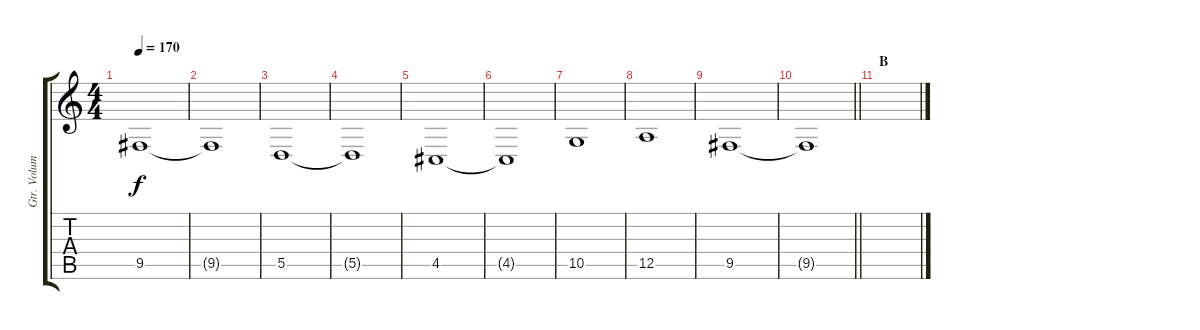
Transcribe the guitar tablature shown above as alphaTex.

\track ("Gtr. Volume Pedal" "Gtr. Volum") {instrument pad2warm}
\staff {score tabs}
\tuning (D4 A3 G3 D3 A2 D2) {hide}
\ts (4 4)
\tempo 170
\clef g2
\ks c
9.5.1{dy f} |
9.5{t}.1 |
5.5.1 |
5.5{t}.1 |
4.5.1 |
4.5{t}.1 |
10.5.1 |
12.5.1 |
9.5.1 |
\barLineRight lightlight
9.5{t}.1 |
\section ("" "B")
